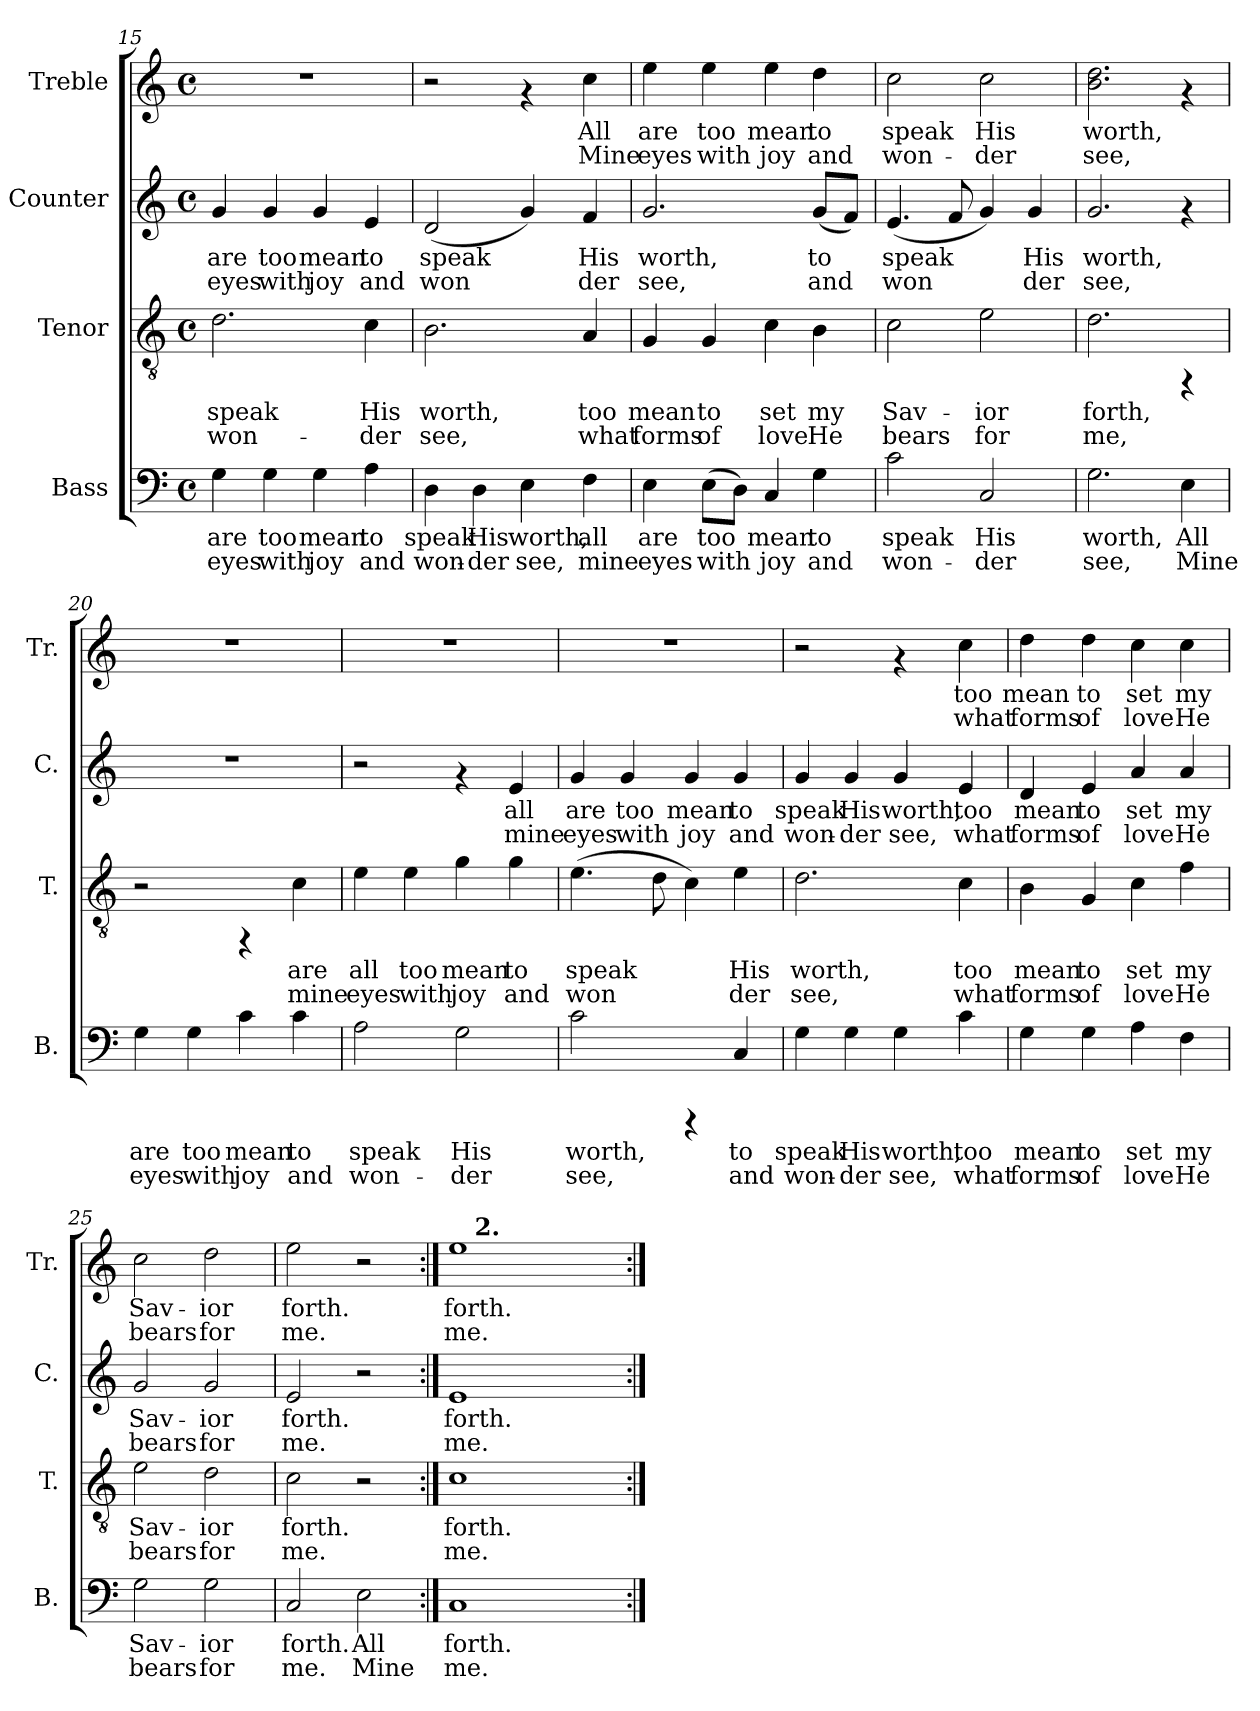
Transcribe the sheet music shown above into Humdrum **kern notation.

**kern	**text	**text	**kern	**text	**text	**kern	**text	**text	**kern	**text	**text
*part4	*part4	*part4	*part3	*part3	*part3	*part2	*part2	*part2	*part1	*part1	*part1
*staff4	*staff4	*staff4	*staff3	*staff3	*staff3	*staff2	*staff2	*staff2	*staff1	*staff1	*staff1
*I"Bass	*	*	*I"Tenor	*	*	*I"Counter	*	*	*I"Treble	*	*
*I'B.	*	*	*I'T.	*	*	*I'C.	*	*	*I'Tr.	*	*
!!LO:PB:g=z
*clefF4	*	*	*clefGv2	*	*	*clefG2	*	*	*clefG2	*	*
*k[]	*	*	*k[]	*	*	*k[]	*	*	*k[]	*	*
*C:	*	*	*C:	*	*	*C:	*	*	*C:	*	*
*M4/4	*	*	*M4/4	*	*	*M4/4	*	*	*M4/4	*	*
*met(c)	*	*	*met(c)	*	*	*met(c)	*	*	*met(c)	*	*
=15	=15	=15	=15	=15	=15	=15	=15	=15	=15	=15	=15
!	!LO:LY:b:cj	!LO:LY:b:cj	!	!LO:LY:b:rj	!LO:LY:b:rj	!	!LO:LY:b:rj	!LO:LY:b:rj	!	!	!
4G\	are	eyes	2.d\	speak	won-	4g/	are	eyes	1r	.	.
!	!LO:LY:b:cj	!LO:LY:b:cj	!	!	!	!	!LO:LY:b:rj	!LO:LY:b:rj	!	!	!
4G\	too	with	.	.	.	4g/	too	with	.	.	.
!	!LO:LY:b:cj	!LO:LY:b:cj	!	!	!	!	!LO:LY:b:rj	!LO:LY:b:rj	!	!	!
4G\	mean	joy	.	.	.	4g/	mean	joy	.	.	.
!	!LO:LY:b:cj	!LO:LY:b:cj	!	!LO:LY:b:rj	!LO:LY:b:rj	!	!LO:LY:b:rj	!LO:LY:b:rj	!	!	!
4A\	to	and	4c\	-His	der	4e/	to	and	.	.	.
=16	=16	=16	=16	=16	=16	=16	=16	=16	=16	=16	=16
!	!LO:LY:b:cj	!LO:LY:b:cj	!	!LO:LY:b:rj	!LO:LY:b:rj	!	!LO:LY:b:rj	!LO:LY:b:rj	!	!	!
4D\	speak	won-	2.B\	worth,	see,	(<2d/	speak	won-	2r	.	.
!	!LO:LY:b:cj	!LO:LY:b:cj	!	!	!	!	!	!	!	!	!
4D\	-His	der	.	.	.	.	.	.	.	.	.
!	!LO:LY:b:cj	!LO:LY:b:cj	!	!	!	!	!LO:LY:b:rj	!LO:LY:b:rj	!	!	!
4E\	worth,	see,	.	.	.	4g/)	--	-	4rf	.	.
!	!LO:LY:b:cj	!LO:LY:b:cj	!	!LO:LY:b:rj	!LO:LY:b:rj	!	!LO:LY:b:rj	!LO:LY:b:rj	!	!LO:LY:b:cj	!LO:LY:b:cj
4F\	all	mine	4A/	too	what	4f/	His	der	4cc\	All	Mine
=17	=17	=17	=17	=17	=17	=17	=17	=17	=17	=17	=17
!	!LO:LY:b:cj	!LO:LY:b:cj	!	!LO:LY:b:rj	!LO:LY:b:rj	!	!LO:LY:b:rj	!LO:LY:b:rj	!	!LO:LY:b:cj	!LO:LY:b:cj
4E\	are	eyes	4G/	mean	forms	2.g/	worth,	see,	4ee\	are	eyes
!	!LO:LY:b:cj	!LO:LY:b:cj	!	!LO:LY:b:rj	!LO:LY:b:rj	!	!	!	!	!LO:LY:b:cj	!LO:LY:b:cj
(>8E\L	too	with	4G/	to	of	.	.	.	4ee\	too	with
!	!LO:LY:b:cj	!LO:LY:b:cj	!	!	!	!	!	!	!	!	!
8D\J)	.	.	.	.	.	.	.	.	.	.	.
!	!LO:LY:b:cj	!LO:LY:b:cj	!	!LO:LY:b:rj	!LO:LY:b:rj	!	!	!	!	!LO:LY:b:cj	!LO:LY:b:cj
4C/	mean	joy	4c\	set	love	.	.	.	4ee\	mean	joy
!	!LO:LY:b:cj	!LO:LY:b:cj	!	!LO:LY:b:rj	!LO:LY:b:rj	!	!LO:LY:b:rj	!LO:LY:b:rj	!	!LO:LY:b:cj	!LO:LY:b:cj
4G\	to	and	4B\	my	He	(<8g/L	to	and	4dd\	to	and
!	!	!	!	!	!	!	!LO:LY:b:rj	!LO:LY:b:rj	!	!	!
.	.	.	.	.	.	8f/J)	.	.	.	.	.
=18	=18	=18	=18	=18	=18	=18	=18	=18	=18	=18	=18
!	!LO:LY:b:cj	!LO:LY:b:cj	!	!LO:LY:b:rj	!LO:LY:b:rj	!	!LO:LY:b:rj	!LO:LY:b:rj	!	!LO:LY:b:cj	!LO:LY:b:cj
2c\	speak	won-	2c\	Sav-	-bears	(<4.e/	speak	won-	2cc\	speak	won-
!	!	!	!	!	!	!	!LO:LY:b:rj	!LO:LY:b:rj	!	!	!
.	.	.	.	.	.	8f/	--	-	.	.	.
!	!LO:LY:b:cj	!LO:LY:b:cj	!	!LO:LY:b:rj	!LO:LY:b:rj	!	!LO:LY:b:rj	!LO:LY:b:rj	!	!LO:LY:b:cj	!LO:LY:b:cj
2C/	-His	der	2e\	ior	for	4g/)	-	-	2cc\	-His	der
!	!	!	!	!	!	!	!LO:LY:b:rj	!LO:LY:b:rj	!	!	!
.	.	.	.	.	.	4g/	His	der	.	.	.
!!LO:PB:g=z
=19	=19	=19	=19	=19	=19	=19	=19	=19	=19	=19	=19
!	!LO:LY:b:cj	!LO:LY:b:cj	!	!LO:LY:b:rj	!LO:LY:b:rj	!	!LO:LY:b:rj	!LO:LY:b:rj	!	!LO:LY:b:cj	!LO:LY:b:cj
2.G\	worth,	see,	2.d\	forth,	me,	2.g/	worth,	see,	2.dd\ 2.b\	worth,	see,
!	!LO:LY:b:cj	!LO:LY:b:cj	!	!	!	!	!	!	!	!	!
4E\	All	Mine	4rFF	.	.	4rf	.	.	4rf	.	.
=20	=20	=20	=20	=20	=20	=20	=20	=20	=20	=20	=20
!	!LO:LY:b:cj	!LO:LY:b:cj	!	!	!	!	!	!	!	!	!
4G\	are	eyes	2r	.	.	1r	.	.	1r	.	.
!	!LO:LY:b:cj	!LO:LY:b:cj	!	!	!	!	!	!	!	!	!
4G\	too	with	.	.	.	.	.	.	.	.	.
!	!LO:LY:b:cj	!LO:LY:b:cj	!	!	!	!	!	!	!	!	!
4c\	mean	joy	4rFF	.	.	.	.	.	.	.	.
!	!LO:LY:b:cj	!LO:LY:b:cj	!	!LO:LY:b:rj	!LO:LY:b:rj	!	!	!	!	!	!
4c\	to	and	4c\	are	mine	.	.	.	.	.	.
=21	=21	=21	=21	=21	=21	=21	=21	=21	=21	=21	=21
!	!LO:LY:b:cj	!LO:LY:b:cj	!	!LO:LY:b:rj	!LO:LY:b:rj	!	!	!	!	!	!
2A\	speak	won-	4e\	all	eyes	2r	.	.	1r	.	.
!	!	!	!	!LO:LY:b:rj	!LO:LY:b:rj	!	!	!	!	!	!
.	.	.	4e\	too	with	.	.	.	.	.	.
!	!LO:LY:b:cj	!LO:LY:b:cj	!	!LO:LY:b:rj	!LO:LY:b:rj	!	!	!	!	!	!
2G\	-His	der	4g\	mean	joy	4rf	.	.	.	.	.
!	!	!	!	!LO:LY:b:rj	!LO:LY:b:rj	!	!LO:LY:b:rj	!LO:LY:b:rj	!	!	!
.	.	.	4g\	to	and	4e/	all	mine	.	.	.
=22	=22	=22	=22	=22	=22	=22	=22	=22	=22	=22	=22
!	!LO:LY:b:cj	!LO:LY:b:cj	!	!LO:LY:b:rj	!LO:LY:b:rj	!	!LO:LY:b:rj	!LO:LY:b:rj	!	!	!
2c\	worth,	see,	(>4.e\	speak	won-	4g/	are	eyes	1r	.	.
!	!	!	!	!	!	!	!LO:LY:b:rj	!LO:LY:b:rj	!	!	!
.	.	.	.	.	.	4g/	too	with	.	.	.
!	!	!	!	!LO:LY:b:rj	!LO:LY:b:rj	!	!	!	!	!	!
.	.	.	8d\	--	-	.	.	.	.	.	.
!	!	!	!	!LO:LY:b:rj	!LO:LY:b:rj	!	!LO:LY:b:rj	!LO:LY:b:rj	!	!	!
4rCCC	.	.	4c\)	-	-	4g/	mean	joy	.	.	.
!	!LO:LY:b:cj	!LO:LY:b:cj	!	!LO:LY:b:rj	!LO:LY:b:rj	!	!LO:LY:b:rj	!LO:LY:b:rj	!	!	!
4C/	to	and	4e\	His	der	4g/	to	and	.	.	.
!!LO:LB:g=z
=23	=23	=23	=23	=23	=23	=23	=23	=23	=23	=23	=23
!	!LO:LY:b:cj	!LO:LY:b:cj	!	!LO:LY:b:rj	!LO:LY:b:rj	!	!LO:LY:b:rj	!LO:LY:b:rj	!	!	!
4G\	speak	won-	2.d\	worth,	see,	4g/	speak	won-	2r	.	.
!	!LO:LY:b:cj	!LO:LY:b:cj	!	!	!	!	!LO:LY:b:rj	!LO:LY:b:rj	!	!	!
4G\	-His	der	.	.	.	4g/	-His	der	.	.	.
!	!LO:LY:b:cj	!LO:LY:b:cj	!	!	!	!	!LO:LY:b:rj	!LO:LY:b:rj	!	!	!
4G\	worth,	see,	.	.	.	4g/	worth,	see,	4rf	.	.
!	!LO:LY:b:cj	!LO:LY:b:cj	!	!LO:LY:b:rj	!LO:LY:b:rj	!	!LO:LY:b:rj	!LO:LY:b:rj	!	!LO:LY:b:cj	!LO:LY:b:cj
4c\	too	what	4c\	too	what	4e/	too	what	4cc\	too	what
=24	=24	=24	=24	=24	=24	=24	=24	=24	=24	=24	=24
!	!LO:LY:b:cj	!LO:LY:b:cj	!	!LO:LY:b:rj	!LO:LY:b:rj	!	!LO:LY:b:rj	!LO:LY:b:rj	!	!LO:LY:b:cj	!LO:LY:b:cj
4G\	mean	forms	4B\	mean	forms	4d/	mean	forms	4dd\	mean	forms
!	!LO:LY:b:cj	!LO:LY:b:cj	!	!LO:LY:b:rj	!LO:LY:b:rj	!	!LO:LY:b:rj	!LO:LY:b:rj	!	!LO:LY:b:cj	!LO:LY:b:cj
4G\	to	of	4G/	to	of	4e/	to	of	4dd\	to	of
!	!LO:LY:b:cj	!LO:LY:b:cj	!	!LO:LY:b:rj	!LO:LY:b:rj	!	!LO:LY:b:rj	!LO:LY:b:rj	!	!LO:LY:b:cj	!LO:LY:b:cj
4A\	set	love	4c\	set	love	4a/	set	love	4cc\	set	love
!	!LO:LY:b:cj	!LO:LY:b:cj	!	!LO:LY:b:rj	!LO:LY:b:rj	!	!LO:LY:b:rj	!LO:LY:b:rj	!	!LO:LY:b:cj	!LO:LY:b:cj
4F\	my	He	4f\	my	He	4a/	my	He	4cc\	my	He
=25	=25	=25	=25	=25	=25	=25	=25	=25	=25	=25	=25
!	!LO:LY:b:cj	!LO:LY:b:cj	!	!LO:LY:b:rj	!LO:LY:b:rj	!	!LO:LY:b:rj	!LO:LY:b:rj	!	!LO:LY:b:cj	!LO:LY:b:cj
2G\	Sav-	-bears	2e\	Sav-	-bears	2g/	Sav-	-bears	2cc\	Sav-	-bears
!	!LO:LY:b:cj	!LO:LY:b:cj	!	!LO:LY:b:rj	!LO:LY:b:rj	!	!LO:LY:b:rj	!LO:LY:b:rj	!	!LO:LY:b:cj	!LO:LY:b:cj
2G\	ior	for	2d\	ior	for	2g/	ior	for	2dd\	ior	for
=26	=26	=26	=26	=26	=26	=26	=26	=26	=26	=26	=26
!	!LO:LY:b:cj	!LO:LY:b:cj	!	!LO:LY:b:rj	!LO:LY:b:rj	!	!LO:LY:b:rj	!LO:LY:b:rj	!	!LO:LY:b:cj	!LO:LY:b:cj
2C/	forth.	me.	2c\	forth.	me.	2e/	forth.	me.	2ee\	forth.	me.
!	!LO:LY:b:cj	!LO:LY:b:cj	!	!	!	!	!	!	!	!	!
2E\	All	Mine	2r	.	.	2r	.	.	2r	.	.
=27:|!	=27:|!	=27:|!	=27:|!	=27:|!	=27:|!	=27:|!	=27:|!	=27:|!	=27:|!	=27:|!	=27:|!
!	!LO:LY:b:cj	!LO:LY:b:cj	!	!LO:LY:b:rj	!LO:LY:b:rj	!	!LO:LY:b:rj	!LO:LY:b:rj	!	!LO:LY:b:cj	!LO:LY:b:cj
*	*	*	*	*	*	*	*	*	*^	*	*
1C	forth.	me.	1c	forth.	me.	1e	forth.	me.	1ee	16.ryy	forth.	me.
!	!	!	!	!	!	!	!	!	!	!LO:TX:a:B:t=2.	!	!
.	.	.	.	.	.	.	.	.	.	2ryy	.	.
.	.	.	.	.	.	.	.	.	.	4ryy	.	.
.	.	.	.	.	.	.	.	.	.	8ryy	.	.
.	.	.	.	.	.	.	.	.	.	32ryy	.	.
*	*	*	*	*	*	*	*	*	*v	*v	*	*
=:|!	=:|!	=:|!	=:|!	=:|!	=:|!	=:|!	=:|!	=:|!	=:|!	=:|!	=:|!
*-	*-	*-	*-	*-	*-	*-	*-	*-	*-	*-	*-
